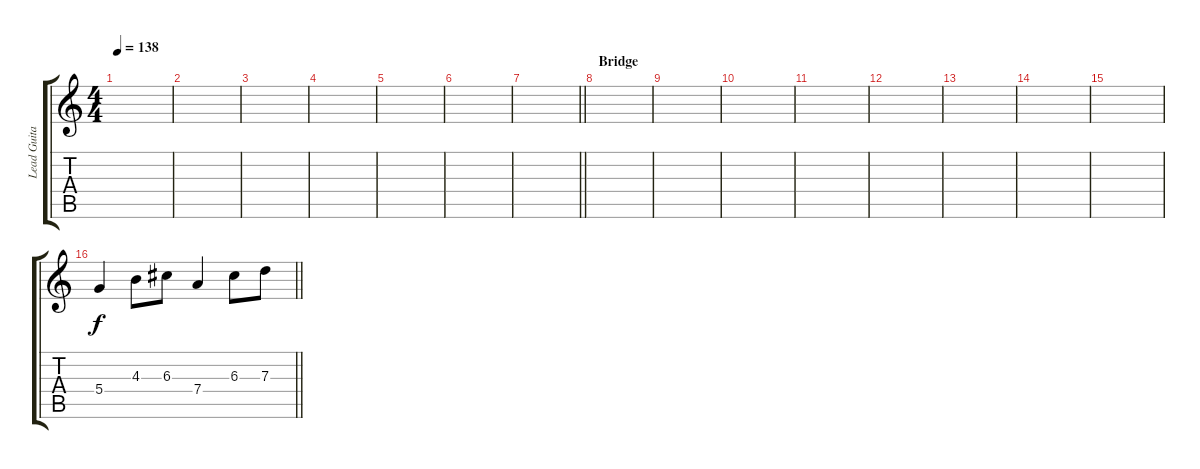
\track ("Lead Guitar II" "Lead Guita") {instrument distortionguitar}
\staff {score tabs}
\tuning (E4 B3 G3 D3 A2 E2) {hide}
\ts (4 4)
\tempo 138
\clef g2
\ks c
|
|
|
|
|
|
\barLineRight lightlight
|
\section ("" "Bridge")
|
|
|
|
|
|
|
|
\barLineRight lightlight
5.4.4 4.3.8 6.3.8 7.4.4 6.3.8 7.3.8
